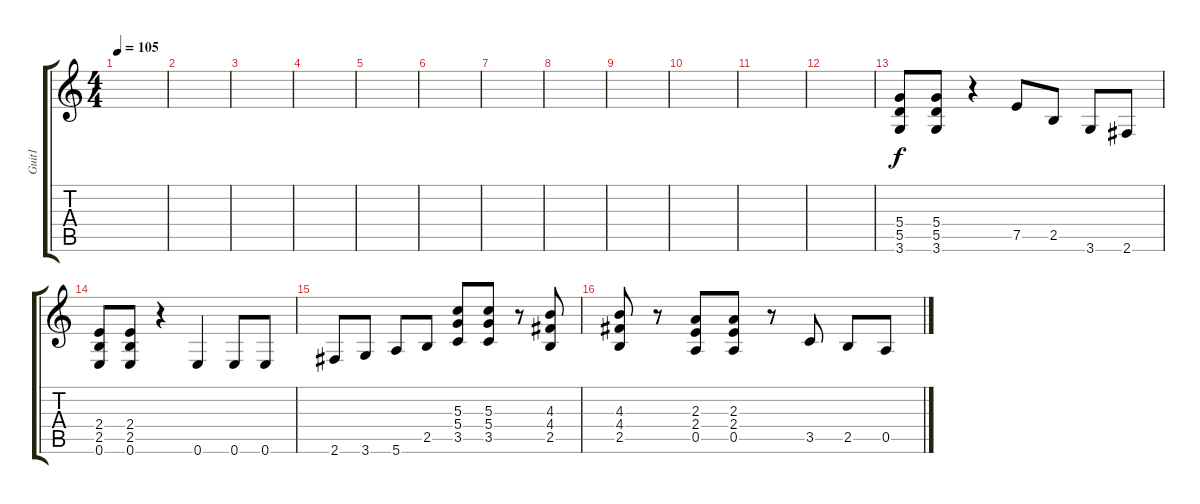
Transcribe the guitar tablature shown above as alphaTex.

\track ("Guit1" "Guit1") {instrument overdrivenguitar}
\staff {score tabs}
\tuning (E4 B3 G3 D3 A2 E2) {hide}
\ts (4 4)
\tempo 105
\clef g2
\ks c
|
|
|
|
|
|
|
|
|
|
|
|
(5.4 5.5 3.6).8 (5.4 5.5 3.6).8 r.4 7.5.8 2.5.8 3.6.8 2.6.8 |
(2.4 2.5 0.6).8 (2.4 2.5 0.6).8 r.4 0.6.4 0.6.8 0.6.8 |
2.6.8 3.6.8 5.6.8 2.5.8 (5.3 5.4 3.5).8 (5.3 5.4 3.5).8 r.8 (4.3 4.4 2.5).8 |
(4.3 4.4 2.5).8 r.8 (2.3 2.4 0.5).8 (2.3 2.4 0.5).8 r.8 3.5.8 2.5.8 0.5.8
